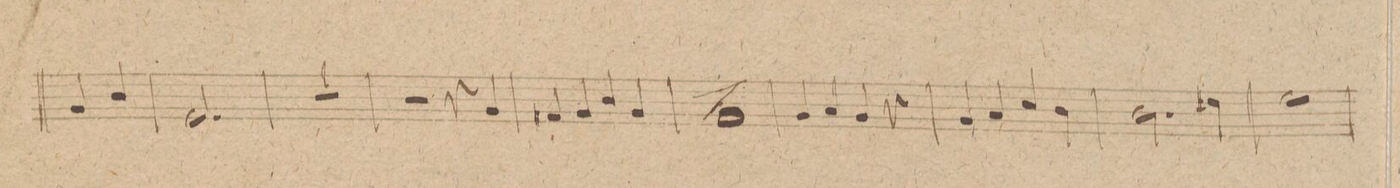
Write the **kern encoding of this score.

**kern	**dynam
*I"Oboi 2do	*
*clefG2	*
*k[f#c#g#]	*
*met(c|)	*
*M2/2	*
4g#/	.
4b/	.
=270	=270
2.e/	.
4ryy	.
=271	=271
1r	.
=272	=272
2r	.
4r	.
4g#/	.
=273	=273
4f#X/	.
4g#/	.
4b/	.
4g#/	.
=274	=274
1f#	>]
=275	=275
4g#/	.
4a/	.
4g#/	.
4r	.
=276	=276
4g#/	.
4a/	.
4cc#/	.
4b\	.
=277	=277
2.b\	.
4dd#X\	.
=278	=278
1ee	.
=279	=279
*-	*-
